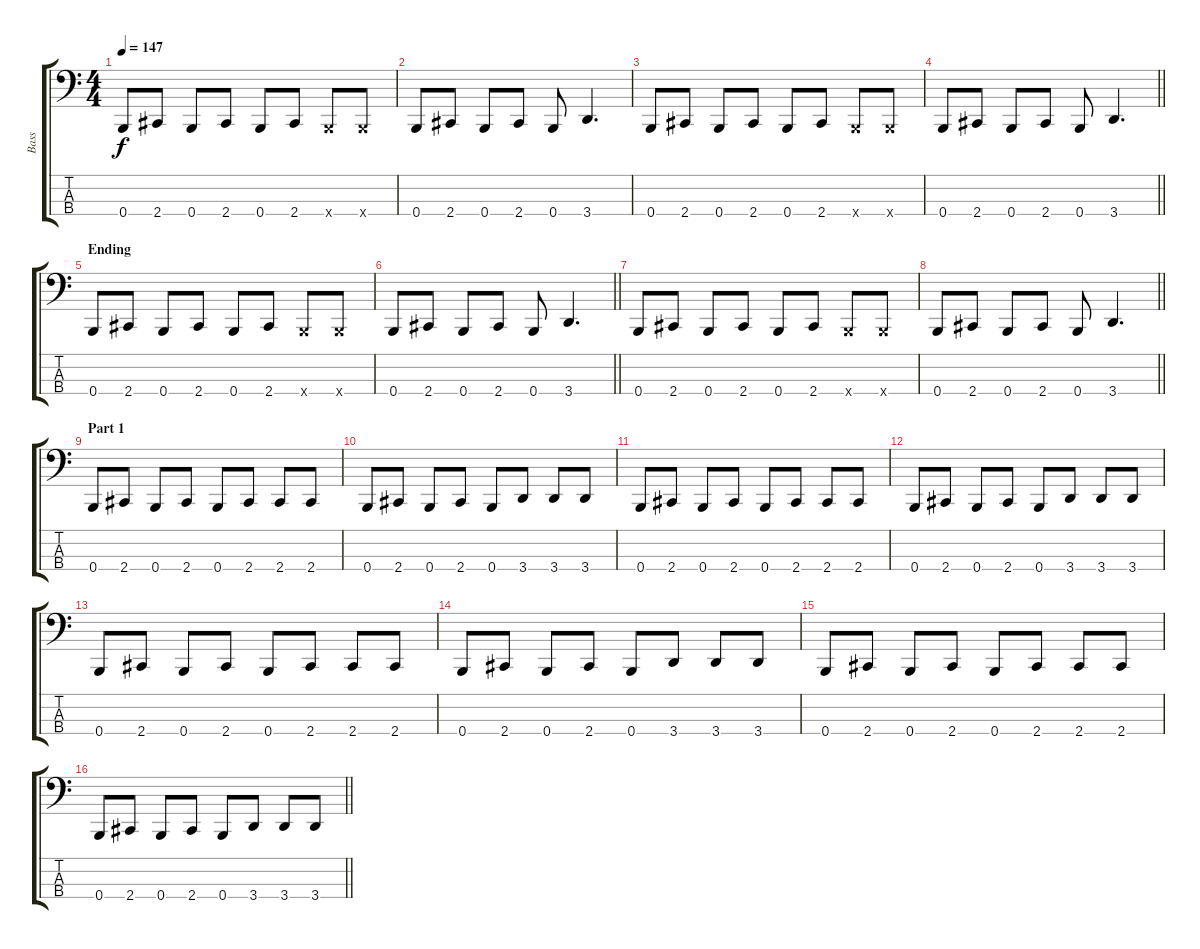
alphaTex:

\track ("Bass" "Bass") {instrument electricbassfinger}
\staff {score tabs}
\tuning (E2 B1 Gb1 B0) {hide}
\ts (4 4)
\tempo 147
\clef f4
\ks c
0.4.8{dy f} 2.4.8 0.4.8 2.4.8 0.4.8 2.4.8 0.4{x}.8 0.4{x}.8 |
0.4.8 2.4.8 0.4.8 2.4.8 0.4.8 3.4.4{d} |
0.4.8 2.4.8 0.4.8 2.4.8 0.4.8 2.4.8 0.4{x}.8 0.4{x}.8 |
\barLineRight lightlight
0.4.8 2.4.8 0.4.8 2.4.8 0.4.8 3.4.4{d} |
\section ("" "Ending")
0.4.8 2.4.8 0.4.8 2.4.8 0.4.8 2.4.8 0.4{x}.8 0.4{x}.8 |
\barLineRight lightlight
0.4.8 2.4.8 0.4.8 2.4.8 0.4.8 3.4.4{d} |
0.4.8 2.4.8 0.4.8 2.4.8 0.4.8 2.4.8 0.4{x}.8 0.4{x}.8 |
\barLineRight lightlight
0.4.8 2.4.8 0.4.8 2.4.8 0.4.8 3.4.4{d} |
\section ("" "Part 1")
0.4.8 2.4.8 0.4.8 2.4.8 0.4.8 2.4.8 2.4.8 2.4.8 |
0.4.8 2.4.8 0.4.8 2.4.8 0.4.8 3.4.8 3.4.8 3.4.8 |
0.4.8 2.4.8 0.4.8 2.4.8 0.4.8 2.4.8 2.4.8 2.4.8 |
0.4.8 2.4.8 0.4.8 2.4.8 0.4.8 3.4.8 3.4.8 3.4.8 |
0.4.8 2.4.8 0.4.8 2.4.8 0.4.8 2.4.8 2.4.8 2.4.8 |
0.4.8 2.4.8 0.4.8 2.4.8 0.4.8 3.4.8 3.4.8 3.4.8 |
0.4.8 2.4.8 0.4.8 2.4.8 0.4.8 2.4.8 2.4.8 2.4.8 |
\barLineRight lightlight
0.4.8 2.4.8 0.4.8 2.4.8 0.4.8 3.4.8 3.4.8 3.4.8
